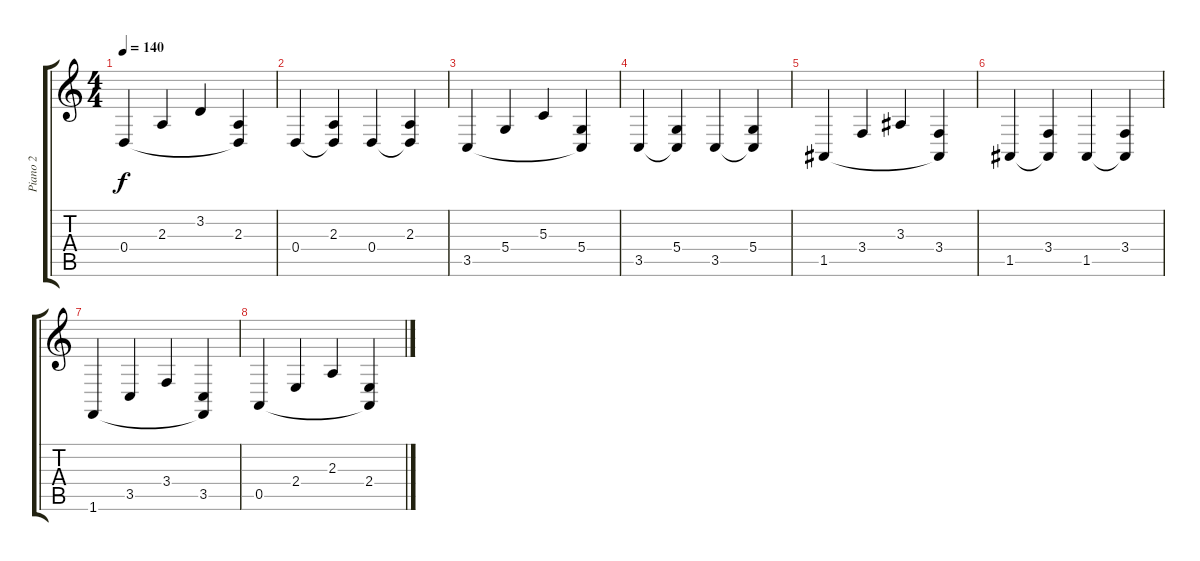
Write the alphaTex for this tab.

\track ("Piano 2" "Piano 2") {instrument brightacousticpiano}
\staff {score tabs}
\tuning (E4 B3 G3 D3 A2 E2) {hide}
\ts (4 4)
\tempo 140
\clef g2
\ks c
0.4.4{dy f} 2.3.4 3.2.4 (2.3 0.4{t}).4 |
0.4.4 (2.3 0.4{t}).4 0.4.4 (2.3 0.4{t}).4 |
3.5.4 5.4.4 5.3.4 (5.4 3.5{t}).4 |
3.5.4 (5.4 3.5{t}).4 3.5.4 (5.4 3.5{t}).4 |
1.5.4 3.4.4 3.3.4 (3.4 1.5{t}).4 |
1.5.4 (3.4 1.5{t}).4 1.5.4 (3.4 1.5{t}).4 |
1.6.4 3.5.4 3.4.4 (3.5 1.6{t}).4 |
0.5.4 2.4.4 2.3.4 (2.4 0.5{t}).4
